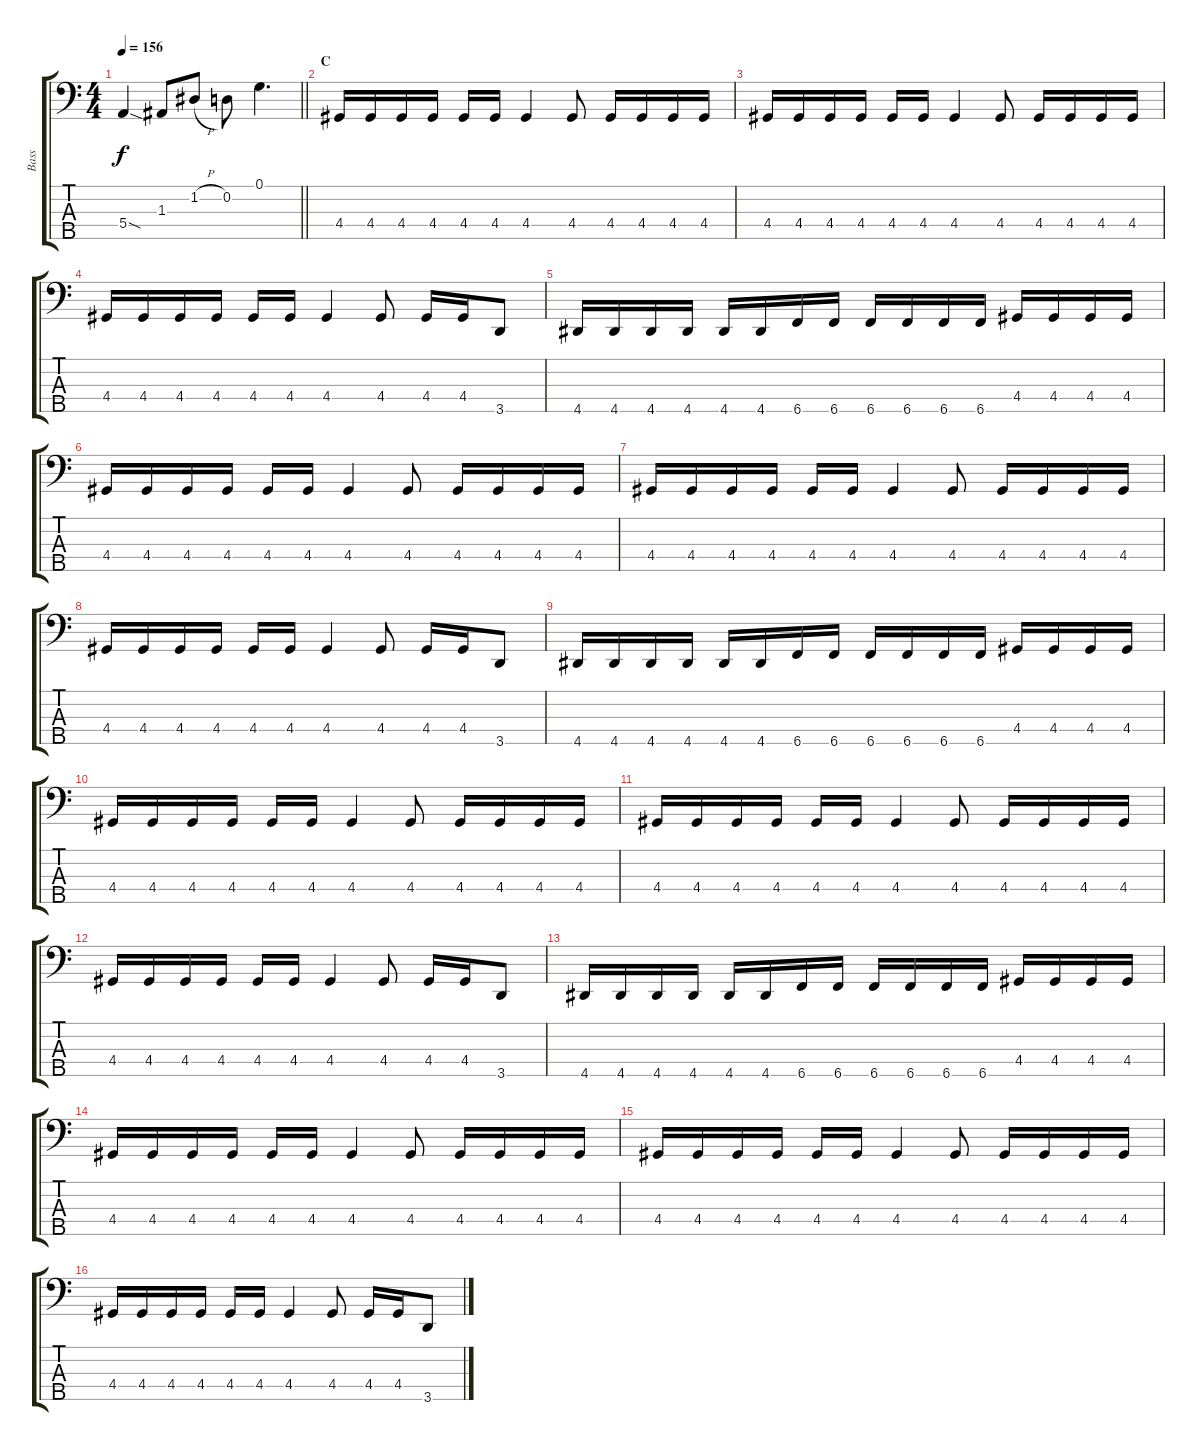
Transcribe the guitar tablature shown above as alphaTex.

\track ("Bass" "Bass") {instrument electricbassfinger}
\staff {score tabs}
\tuning (G2 D2 A1 E1 B0) {hide}
\ts (4 4)
\tempo 156
\clef f4
\barLineRight lightlight
\ks c
5.4{sod t}.4{dy f} 1.3.8 1.2{h}.8 0.2.8 0.1.4{d} |
\section ("" "C")
4.4.16 4.4.16 4.4.16 4.4.16 4.4.16 4.4.16 4.4.4 4.4.8 4.4.16 4.4.16 4.4.16 4.4.16 |
4.4.16 4.4.16 4.4.16 4.4.16 4.4.16 4.4.16 4.4.4 4.4.8 4.4.16 4.4.16 4.4.16 4.4.16 |
4.4.16 4.4.16 4.4.16 4.4.16 4.4.16 4.4.16 4.4.4 4.4.8 4.4.16 4.4.16 3.5.8 |
4.5.16 4.5.16 4.5.16 4.5.16 4.5.16 4.5.16 6.5.16 6.5.16 6.5.16 6.5.16 6.5.16 6.5.16 4.4.16 4.4.16 4.4.16 4.4.16 |
4.4.16 4.4.16 4.4.16 4.4.16 4.4.16 4.4.16 4.4.4 4.4.8 4.4.16 4.4.16 4.4.16 4.4.16 |
4.4.16 4.4.16 4.4.16 4.4.16 4.4.16 4.4.16 4.4.4 4.4.8 4.4.16 4.4.16 4.4.16 4.4.16 |
4.4.16 4.4.16 4.4.16 4.4.16 4.4.16 4.4.16 4.4.4 4.4.8 4.4.16 4.4.16 3.5.8 |
4.5.16 4.5.16 4.5.16 4.5.16 4.5.16 4.5.16 6.5.16 6.5.16 6.5.16 6.5.16 6.5.16 6.5.16 4.4.16 4.4.16 4.4.16 4.4.16 |
4.4.16 4.4.16 4.4.16 4.4.16 4.4.16 4.4.16 4.4.4 4.4.8 4.4.16 4.4.16 4.4.16 4.4.16 |
4.4.16 4.4.16 4.4.16 4.4.16 4.4.16 4.4.16 4.4.4 4.4.8 4.4.16 4.4.16 4.4.16 4.4.16 |
4.4.16 4.4.16 4.4.16 4.4.16 4.4.16 4.4.16 4.4.4 4.4.8 4.4.16 4.4.16 3.5.8 |
4.5.16 4.5.16 4.5.16 4.5.16 4.5.16 4.5.16 6.5.16 6.5.16 6.5.16 6.5.16 6.5.16 6.5.16 4.4.16 4.4.16 4.4.16 4.4.16 |
4.4.16 4.4.16 4.4.16 4.4.16 4.4.16 4.4.16 4.4.4 4.4.8 4.4.16 4.4.16 4.4.16 4.4.16 |
4.4.16 4.4.16 4.4.16 4.4.16 4.4.16 4.4.16 4.4.4 4.4.8 4.4.16 4.4.16 4.4.16 4.4.16 |
4.4.16 4.4.16 4.4.16 4.4.16 4.4.16 4.4.16 4.4.4 4.4.8 4.4.16 4.4.16 3.5.8
